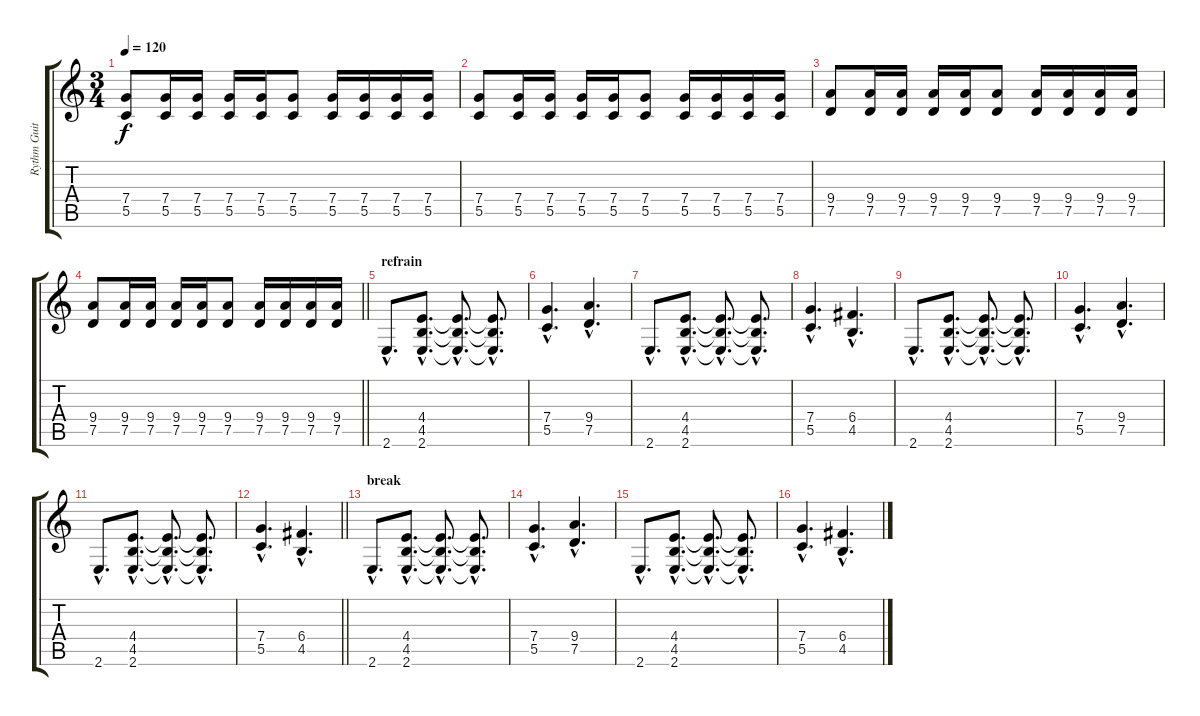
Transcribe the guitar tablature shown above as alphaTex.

\track ("Rythm Guitare" "Rythm Guit") {instrument distortionguitar}
\staff {score tabs}
\tuning (D4 A3 F3 C3 G2 D2) {hide}
\ts (3 4)
\tempo 120
\clef g2
\ks c
(7.4 5.5).8{dy f} (7.4 5.5).16 (7.4 5.5).16 (7.4 5.5).16 (7.4 5.5).16 (7.4 5.5).8 (7.4 5.5).16 (7.4 5.5).16 (7.4 5.5).16 (7.4 5.5).16 |
(7.4 5.5).8 (7.4 5.5).16 (7.4 5.5).16 (7.4 5.5).16 (7.4 5.5).16 (7.4 5.5).8 (7.4 5.5).16 (7.4 5.5).16 (7.4 5.5).16 (7.4 5.5).16 |
(9.4 7.5).8 (9.4 7.5).16 (9.4 7.5).16 (9.4 7.5).16 (9.4 7.5).16 (9.4 7.5).8 (9.4 7.5).16 (9.4 7.5).16 (9.4 7.5).16 (9.4 7.5).16 |
\barLineRight lightlight
(9.4 7.5).8 (9.4 7.5).16 (9.4 7.5).16 (9.4 7.5).16 (9.4 7.5).16 (9.4 7.5).8 (9.4 7.5).16 (9.4 7.5).16 (9.4 7.5).16 (9.4 7.5).16 |
\section ("" "refrain")
2.6{hac}.8{d} (4.4{hac} 4.5{hac} 2.6{hac}).8{d} (4.4{hac t} 4.5{hac t} 2.6{hac t}).8{d} (4.4{hac t} 4.5{hac t} 2.6{hac t}).8{d} |
(7.4{hac} 5.5{hac}).4{d} (9.4{hac} 7.5{hac}).4{d} |
2.6{hac}.8{d} (4.4{hac} 4.5{hac} 2.6{hac}).8{d} (4.4{hac t} 4.5{hac t} 2.6{hac t}).8{d} (4.4{hac t} 4.5{hac t} 2.6{hac t}).8{d} |
(7.4{hac} 5.5{hac}).4{d} (6.4{hac} 4.5{hac}).4{d} |
2.6{hac}.8{d} (4.4{hac} 4.5{hac} 2.6{hac}).8{d} (4.4{hac t} 4.5{hac t} 2.6{hac t}).8{d} (4.4{hac t} 4.5{hac t} 2.6{hac t}).8{d} |
(7.4{hac} 5.5{hac}).4{d} (9.4{hac} 7.5{hac}).4{d} |
2.6{hac}.8{d} (4.4{hac} 4.5{hac} 2.6{hac}).8{d} (4.4{hac t} 4.5{hac t} 2.6{hac t}).8{d} (4.4{hac t} 4.5{hac t} 2.6{hac t}).8{d} |
\barLineRight lightlight
(7.4{hac} 5.5{hac}).4{d} (6.4{hac} 4.5{hac}).4{d} |
\section ("" "break")
2.6{hac}.8{d} (4.4{hac} 4.5{hac} 2.6{hac}).8{d} (4.4{hac t} 4.5{hac t} 2.6{hac t}).8{d} (4.4{hac t} 4.5{hac t} 2.6{hac t}).8{d} |
(7.4{hac} 5.5{hac}).4{d} (9.4{hac} 7.5{hac}).4{d} |
2.6{hac}.8{d} (4.4{hac} 4.5{hac} 2.6{hac}).8{d} (4.4{hac t} 4.5{hac t} 2.6{hac t}).8{d} (4.4{hac t} 4.5{hac t} 2.6{hac t}).8{d} |
(7.4{hac} 5.5{hac}).4{d} (6.4{hac} 4.5{hac}).4{d}
